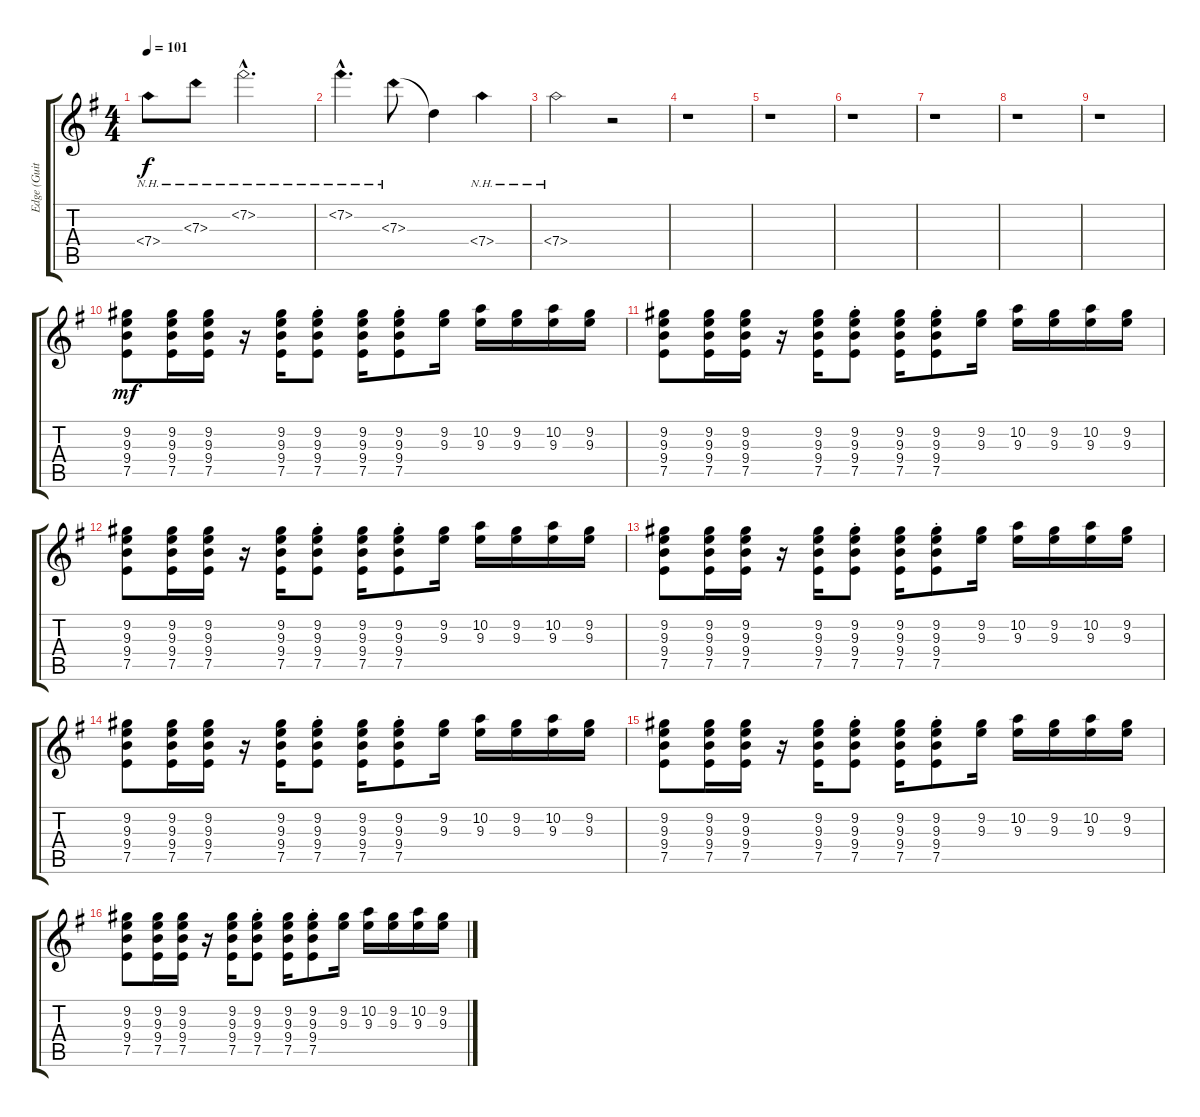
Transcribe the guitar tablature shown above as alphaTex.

\track ("Edge (Guitar 2)" "Edge (Guit") {instrument distortionguitar}
\staff {score tabs}
\tuning (E4 B3 G3 D3 A2 E2) {hide}
\ts (4 4)
\tempo 101
\clef g2
\ks eminor
7.4{nh}.8{dy f} 7.3{nh}.8 7.2{nh hac}.2{d} |
7.2{nh hac}.4{d} 7.3{nh}.8 7.3{t}.4 7.4{nh}.4 |
7.4{nh}.2 r.2 |
r.1 |
r.1 |
r.1 |
r.1 |
r.1 |
r.1 |
(9.2 9.3 9.4 7.5).8{dy mf volume 11} (9.2 9.3 9.4 7.5).16 (9.2 9.3 9.4 7.5).16 r.16 (9.2 9.3 9.4 7.5).16 (9.2{st} 9.3{st} 9.4{st} 7.5{st}).8 (9.2 9.3 9.4 7.5).16 (9.2{st} 9.3{st} 9.4{st} 7.5{st}).8 (9.2 9.3).16 (10.2 9.3).16 (9.2 9.3).16 (10.2 9.3).16 (9.2 9.3).16 |
(9.2 9.3 9.4 7.5).8 (9.2 9.3 9.4 7.5).16 (9.2 9.3 9.4 7.5).16 r.16 (9.2 9.3 9.4 7.5).16 (9.2{st} 9.3{st} 9.4{st} 7.5{st}).8 (9.2 9.3 9.4 7.5).16 (9.2{st} 9.3{st} 9.4{st} 7.5{st}).8 (9.2 9.3).16 (10.2 9.3).16 (9.2 9.3).16 (10.2 9.3).16 (9.2 9.3).16 |
(9.2 9.3 9.4 7.5).8 (9.2 9.3 9.4 7.5).16 (9.2 9.3 9.4 7.5).16 r.16 (9.2 9.3 9.4 7.5).16 (9.2{st} 9.3{st} 9.4{st} 7.5{st}).8 (9.2 9.3 9.4 7.5).16 (9.2{st} 9.3{st} 9.4{st} 7.5{st}).8 (9.2 9.3).16 (10.2 9.3).16 (9.2 9.3).16 (10.2 9.3).16 (9.2 9.3).16 |
(9.2 9.3 9.4 7.5).8 (9.2 9.3 9.4 7.5).16 (9.2 9.3 9.4 7.5).16 r.16 (9.2 9.3 9.4 7.5).16 (9.2{st} 9.3{st} 9.4{st} 7.5{st}).8 (9.2 9.3 9.4 7.5).16 (9.2{st} 9.3{st} 9.4{st} 7.5{st}).8 (9.2 9.3).16 (10.2 9.3).16 (9.2 9.3).16 (10.2 9.3).16 (9.2 9.3).16 |
(9.2 9.3 9.4 7.5).8 (9.2 9.3 9.4 7.5).16 (9.2 9.3 9.4 7.5).16 r.16 (9.2 9.3 9.4 7.5).16 (9.2{st} 9.3{st} 9.4{st} 7.5{st}).8 (9.2 9.3 9.4 7.5).16 (9.2{st} 9.3{st} 9.4{st} 7.5{st}).8 (9.2 9.3).16 (10.2 9.3).16 (9.2 9.3).16 (10.2 9.3).16 (9.2 9.3).16 |
(9.2 9.3 9.4 7.5).8 (9.2 9.3 9.4 7.5).16 (9.2 9.3 9.4 7.5).16 r.16 (9.2 9.3 9.4 7.5).16 (9.2{st} 9.3{st} 9.4{st} 7.5{st}).8 (9.2 9.3 9.4 7.5).16 (9.2{st} 9.3{st} 9.4{st} 7.5{st}).8 (9.2 9.3).16 (10.2 9.3).16 (9.2 9.3).16 (10.2 9.3).16 (9.2 9.3).16 |
(9.2 9.3 9.4 7.5).8 (9.2 9.3 9.4 7.5).16 (9.2 9.3 9.4 7.5).16 r.16 (9.2 9.3 9.4 7.5).16 (9.2{st} 9.3{st} 9.4{st} 7.5{st}).8 (9.2 9.3 9.4 7.5).16 (9.2{st} 9.3{st} 9.4{st} 7.5{st}).8 (9.2 9.3).16 (10.2 9.3).16 (9.2 9.3).16 (10.2 9.3).16 (9.2 9.3).16
